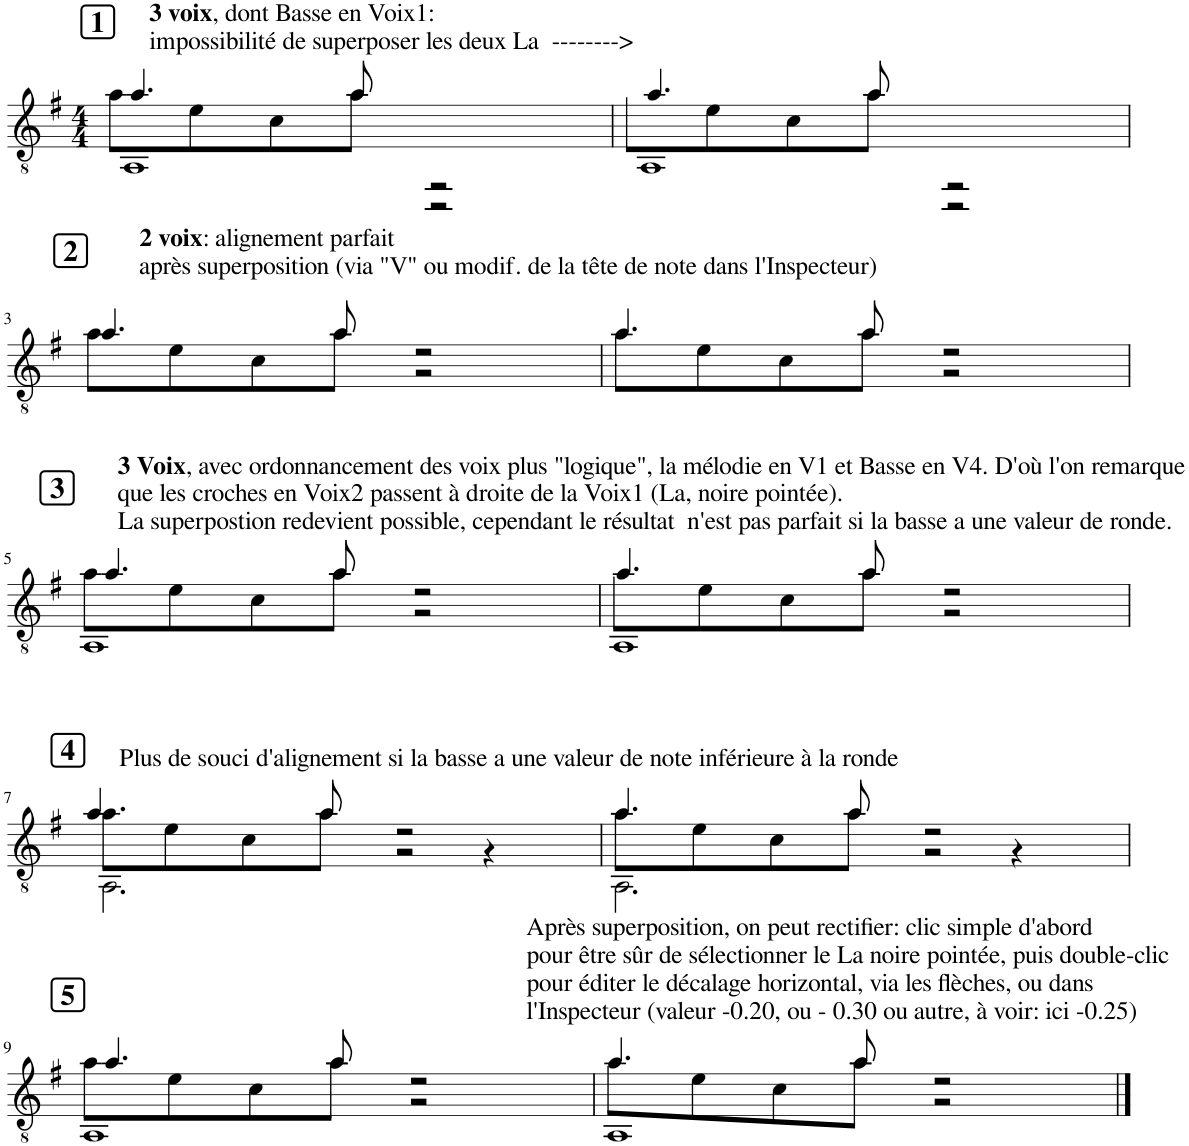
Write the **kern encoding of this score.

**kern
*part1
*staff1
*I"Guitar
*I'Guit.
*clefGv2
*k[f#]
*M4/4
!!LO:REH:place=s1:a:B:cj:fs=14:t=1
=1
*^
*	*^
!LO:TX:a:B:t=3 voix	!	!
!LO:TX:a:t=, dont Basse en Voix1&colon;	!	!
!LO:TX:a:t=impossibilité de superposer les deux La  -------->	!	!
1AA	8a\L	4.a/
.	8e\	.
.	8c\	.
.	8a\J	8a/
.	2r	2r
=2	=2	=2
!	!LO:N:head=solid	!
1AA	8a\L	4.a/
.	8e\	.
.	8c\	.
.	8a\J	8a/
.	2r	2r
!!LO:LB:g=z	!!	!!
!!LO:REH:place=s1:a:B:cj:fs=14:t=2	!!	!!
=3	=3	=3
!LO:TX:a:B:t=2 voix	!	!
!LO:TX:a:t=&colon; alignement parfait	!	!
!LO:TX:a:t=après superposition (via "V" ou modif. de la tête de note dans l'Inspecteur)	!	!
*	*v	*v
4.a/	8a\L
.	8e\
.	8c\
8a/	8a\J
2r	2r
=4	=4
4.a/	8a\L
.	8e\
.	8c\
8a/	8a\J
2r	2r
!!LO:LB:g=z	!!
!!LO:REH:place=s1:a:B:cj:fs=14:t=3	!!
=5	=5
*	*^
!LO:TX:a:B:t=3 Voix	!	!
!LO:TX:a:t=, avec ordonnancement des voix plus "logique", la mélodie en V1 et Basse en V4. D'où l'on remarque	!	!
!LO:TX:a:t=que les croches en Voix2 passent à droite de la Voix1 (La, noire pointée).	!	!
!LO:TX:a:t=La superpostion redevient possible, cependant le résultat  n'est pas parfait si la basse a une valeur de ronde.	!	!
4.a/	8a\L	1AA
.	8e\	.
.	8c\	.
8a/	8a\J	.
2r	2r	.
=6	=6	=6
4.a/	8a\L	1AA
.	8e\	.
.	8c\	.
8a/	8a\J	.
2r	2r	.
!!LO:LB:g=z	!!	!!
!!LO:REH:place=s1:a:B:cj:fs=14:t=4	!!	!!
=7	=7	=7
!LO:TX:a:t=Plus de souci d'alignement si la basse a une valeur de note inférieure à la ronde	!	!
4.a/	8a\L	2.AA\
.	8e\	.
.	8c\	.
8a/	8a\J	.
2r	2r	.
.	.	4r
=8	=8	=8
!LO:N:head=solid	!	!
4.a/	8a\L	2.AA\
.	8e\	.
.	8c\	.
8a/	8a\J	.
2r	2r	.
.	.	4r
!!LO:LB:g=z	!!	!!
!!LO:REH:place=s1:a:B:cj:fs=14:t=5	!!	!!
=9	=9	=9
4.a/	8a\L	1AA
.	8e\	.
.	8c\	.
8a/	8a\J	.
2r	2r	.
=10	=10	=10
!LO:TX:a:t=Après superposition, on peut rectifier&colon; clic simple d'abord	!	!
!LO:TX:a:t=pour être sûr de sélectionner le La noire pointée, puis double-clic	!	!
!LO:TX:a:t=pour éditer le décalage horizontal, via les flèches, ou dans	!	!
!LO:TX:a:t=l'Inspecteur (valeur -0.20, ou - 0.30 ou autre, à voir&colon; ici -0.25)	!	!
4.a/	8a\L	1AA
.	8e\	.
.	8c\	.
8a/	8a\J	.
2r	2r	.
*v	*v	*v
==
*-
